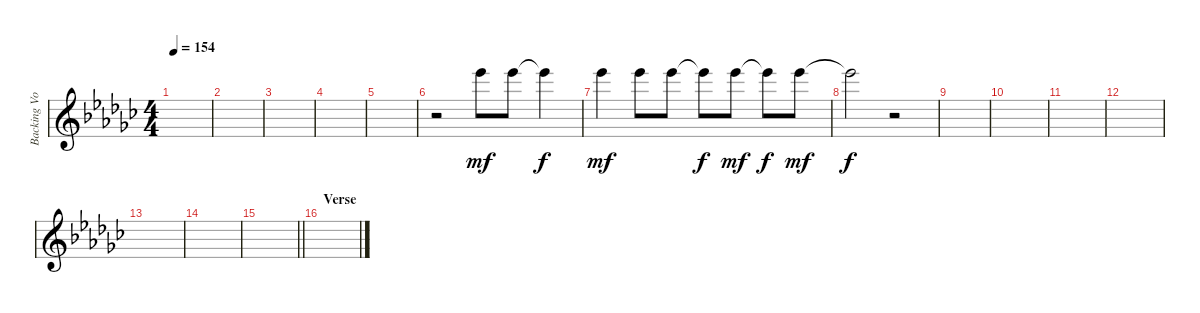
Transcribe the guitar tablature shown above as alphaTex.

\track ("Backing Vocals" "Backing Vo") {instrument distortionguitar}
\staff {score}
\tuning (Eb4 Bb3 Gb3 Db3 Ab2 Eb2) {hide}
\ts (4 4)
\tempo 154
\clef g2
\ks gb
|
|
|
|
|
r.2 12.1.8{dy mf} 12.1.8 12.1{t}.4{dy f} |
12.1.4{dy mf} 12.1.8 12.1.8 12.1{t}.8{dy f} 12.1.8{dy mf} 12.1{t}.8{dy f} 12.1.8{dy mf} |
12.1{t}.2{dy f} r.2 |
|
|
|
|
|
|
\barLineRight lightlight
|
\section ("" "Verse")
